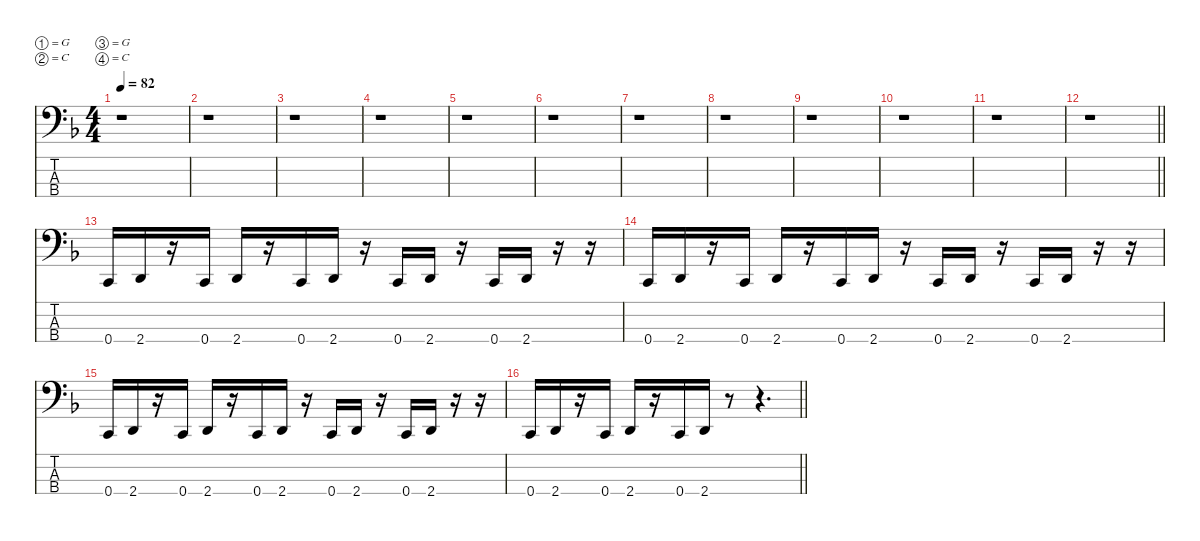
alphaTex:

\defaultSystemsLayout 4
\hideDynamics
\bracketExtendMode nobrackets
\singleTrackTrackNamePolicy hidden
\multiTrackTrackNamePolicy hidden
\firstSystemTrackNameMode fullname
\firstSystemTrackNameOrientation horizontal
\otherSystemsTrackNameOrientation horizontal
\track ("Bass" "fl.bs.") {defaultSystemsLayout 4 instrument fretlessbass}
\staff {score tabs}
\tuning (G2 C2 G1 C1)
\ts (4 4)
\tempo 82
\clef f4
\ks dminor
r.1{dy f beam Down} |
r.1{beam Down} |
r.1{beam Down} |
r.1{beam Down} |
r.1{beam Down} |
r.1{beam Down} |
r.1{beam Down} |
r.1{beam Down} |
r.1{beam Down} |
r.1{beam Down} |
r.1{beam Down} |
\barLineRight lightlight
r.1{beam Down} |
0.4{acc forcenatural}.16{beam Up} 2.4{acc forcenatural}.16{beam Up} r.16{beam Up} 0.4{acc forcenatural}.16{beam Up} 2.4{acc forcenatural}.16{beam Up} r.16{beam Up} 0.4{acc forcenatural}.16{beam Up} 2.4{acc forcenatural}.16{beam Up} r.16{beam Up} 0.4{acc forcenatural}.16{beam Up} 2.4{acc forcenatural}.16{beam Up} r.16{beam Up} 0.4{acc forcenatural}.16{beam Up} 2.4{acc forcenatural}.16{beam Up} r.16{beam Up} r.16{beam Up} |
0.4{acc forcenatural}.16{beam Up} 2.4{acc forcenatural}.16{beam Up} r.16{beam Up} 0.4{acc forcenatural}.16{beam Up} 2.4{acc forcenatural}.16{beam Up} r.16{beam Up} 0.4{acc forcenatural}.16{beam Up} 2.4{acc forcenatural}.16{beam Up} r.16{beam Up} 0.4{acc forcenatural}.16{beam Up} 2.4{acc forcenatural}.16{beam Up} r.16{beam Up} 0.4{acc forcenatural}.16{beam Up} 2.4{acc forcenatural}.16{beam Up} r.16{beam Up} r.16{beam Up} |
0.4{acc forcenatural}.16{beam Up} 2.4{acc forcenatural}.16{beam Up} r.16{beam Up} 0.4{acc forcenatural}.16{beam Up} 2.4{acc forcenatural}.16{beam Up} r.16{beam Up} 0.4{acc forcenatural}.16{beam Up} 2.4{acc forcenatural}.16{beam Up} r.16{beam Up} 0.4{acc forcenatural}.16{beam Up} 2.4{acc forcenatural}.16{beam Up} r.16{beam Up} 0.4{acc forcenatural}.16{beam Up} 2.4{acc forcenatural}.16{beam Up} r.16{beam Up} r.16{beam Up} |
\barLineRight lightlight
0.4{acc forcenatural}.16{beam Up} 2.4{acc forcenatural}.16{beam Up} r.16{beam Up} 0.4{acc forcenatural}.16{beam Up} 2.4{acc forcenatural}.16{beam Up} r.16{beam Up} 0.4{acc forcenatural}.16{beam Up} 2.4{acc forcenatural}.16{beam Up} r.8{beam Up} r.4{d beam Up}
